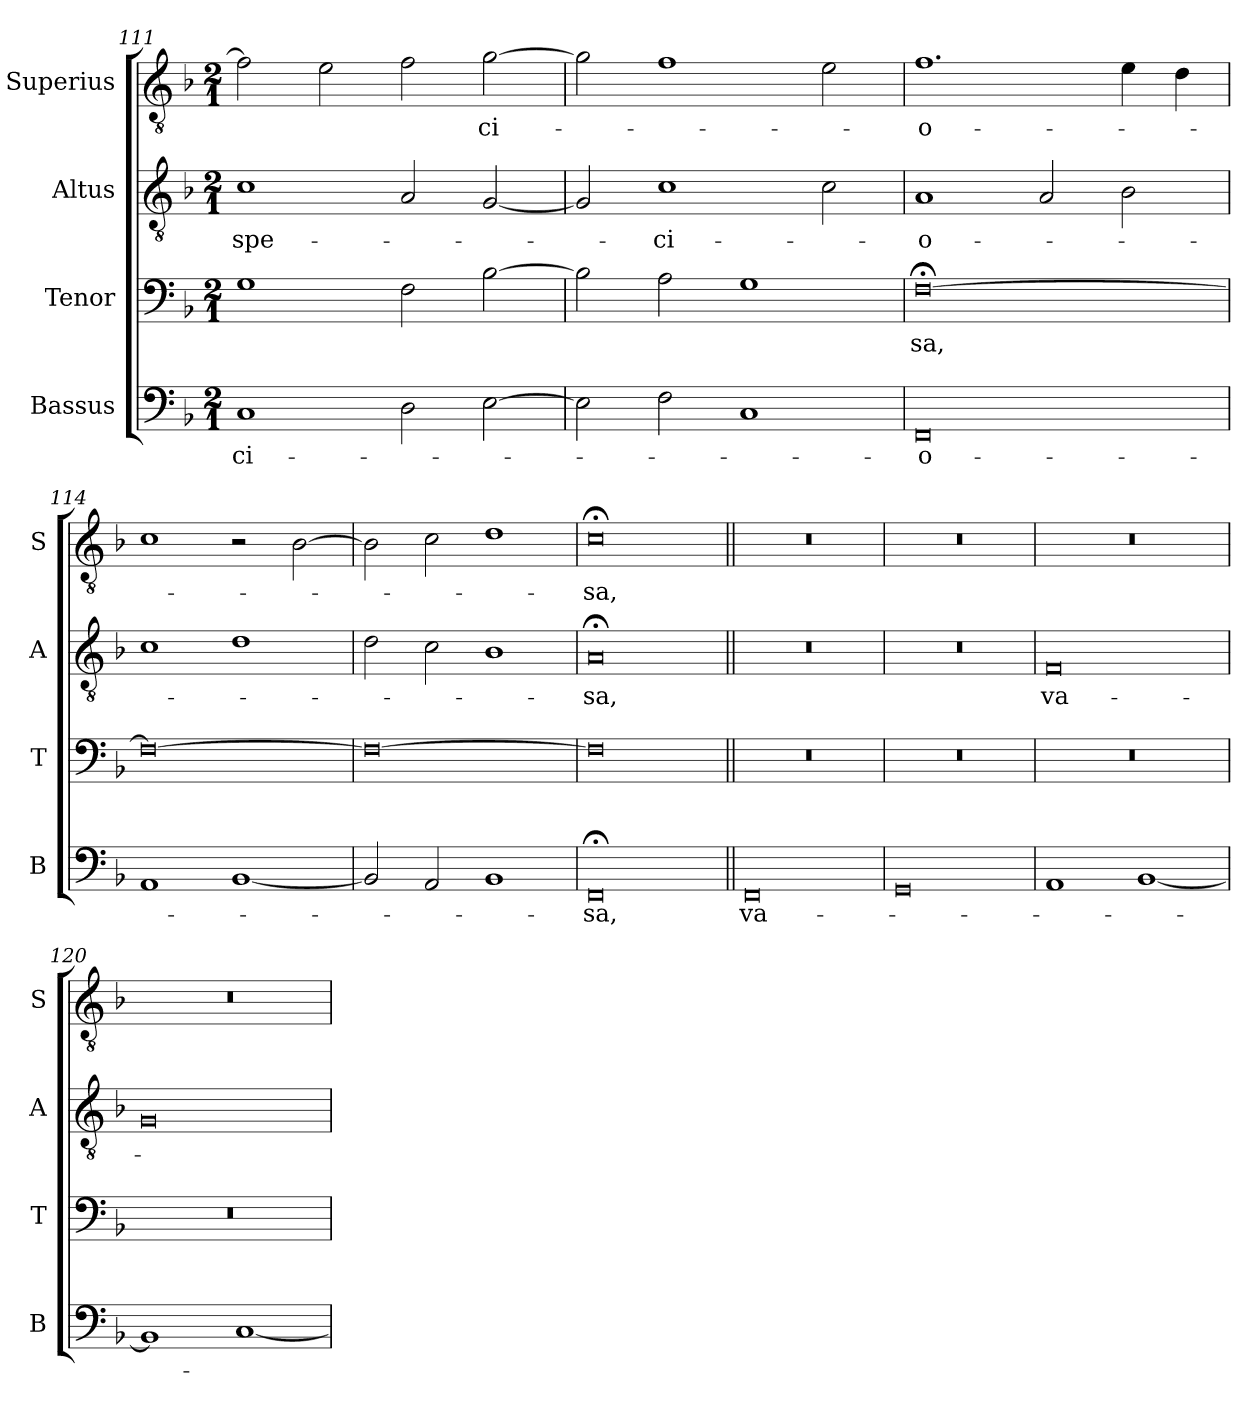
**kern	**text	**kern	**text	**kern	**text	**kern	**text
*part4	*part4	*part3	*part3	*part2	*part2	*part1	*part1
*staff4	*staff4	*staff3	*staff3	*staff2	*staff2	*staff1	*staff1
*I"Bassus	*	*I"Tenor	*	*I"Altus	*	*I"Superius	*
*I'B	*	*I'T	*	*I'A	*	*I'S	*
*clefF4	*	*clefF4	*	*clefGv2	*	*clefGv2	*
*k[b-]	*	*k[b-]	*	*k[b-]	*	*k[b-]	*
*d:	*	*d:	*	*d:	*	*d:	*
*M2/1	*	*M2/1	*	*M2/1	*	*M2/1	*
=111	=111	=111	=111	=111	=111	=111	=111
1C	-ci-	1G	.	1c	spe-	2f]	.
.	.	.	.	.	.	2e	.
2D	.	2F	.	2A	.	2f	.
[2E	.	[2B-	.	[2G	.	[2g	-ci-
=112	=112	=112	=112	=112	=112	=112	=112
2E]	.	2B-]	.	2G]	.	2g]	.
2F	.	2A	.	1c	-ci-	1f	.
1C	.	1G	.	.	.	.	.
.	.	.	.	2c	.	2e	.
=113	=113	=113	=113	=113	=113	=113	=113
0FF	-o-	[0F;<	-sa,	1A	-o-	1.f	-o-
.	.	.	.	2A	.	.	.
.	.	.	.	2B-	.	4e	.
.	.	.	.	.	.	4d	.
=114	=114	=114	=114	=114	=114	=114	=114
1AA	.	0F_	.	1c	.	1c	.
[1BB-	.	.	.	1d	.	2r	.
.	.	.	.	.	.	[2B-	.
=115	=115	=115	=115	=115	=115	=115	=115
2BB-]	.	0F_	.	2d	.	2B-]	.
2AA	.	.	.	2c	.	2c	.
1BB-	.	.	.	1B-	.	1d	.
=116	=116	=116	=116	=116	=116	=116	=116
0FF;<	-sa,	0F]	.	0A;<	-sa,	0c;<	-sa,
=117||	=117||	=117||	=117||	=117||	=117||	=117||	=117||
0FF	va-	0r	.	0r	.	0r	.
=118	=118	=118	=118	=118	=118	=118	=118
0GG	.	0r	.	0r	.	0r	.
=119	=119	=119	=119	=119	=119	=119	=119
1AA	.	0r	.	0F	va-	0r	.
[1BB-	.	.	.	.	.	.	.
=120	=120	=120	=120	=120	=120	=120	=120
1BB-]	.	0r	.	0G	.	0r	.
[1C	.	.	.	.	.	.	.
=	=	=	=	=	=	=	=
*-	*-	*-	*-	*-	*-	*-	*-
